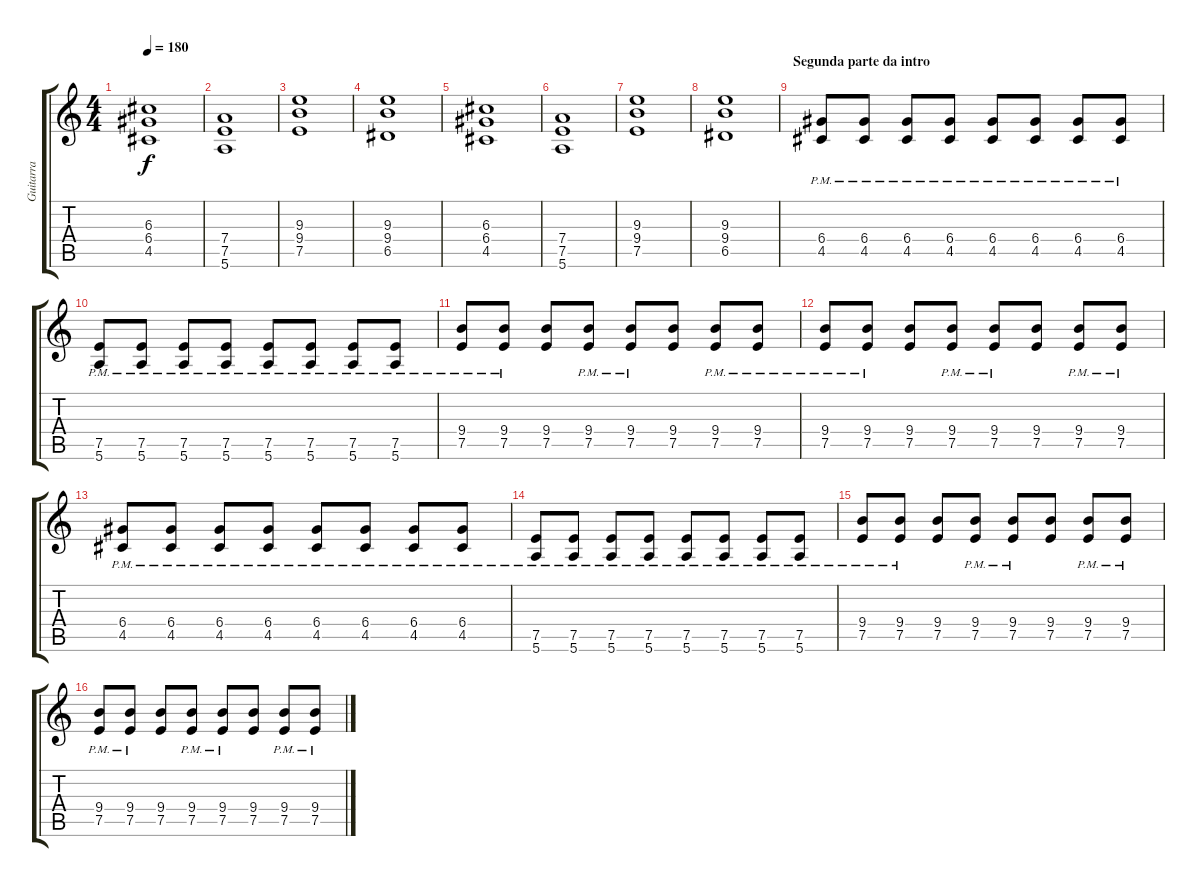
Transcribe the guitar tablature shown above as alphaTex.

\track ("Guitarra" "Guitarra") {instrument distortionguitar}
\staff {score tabs}
\tuning (E4 B3 G3 D3 A2 E2) {hide}
\ts (4 4)
\tempo 180
\clef g2
\ks c
(6.3 6.4 4.5).1{dy f instrument distortionguitar} |
(7.4 7.5 5.6).1 |
(9.3 9.4 7.5).1 |
(9.3 9.4 6.5).1 |
(6.3 6.4 4.5).1 |
(7.4 7.5 5.6).1 |
(9.3 9.4 7.5).1 |
(9.3 9.4 6.5).1 |
\section ("" "Segunda parte da intro")
(6.4{pm} 4.5{pm}).8 (6.4{pm} 4.5{pm}).8 (6.4{pm} 4.5{pm}).8 (6.4{pm} 4.5{pm}).8 (6.4{pm} 4.5{pm}).8 (6.4{pm} 4.5{pm}).8 (6.4{pm} 4.5{pm}).8 (6.4{pm} 4.5{pm}).8 |
(7.5{pm} 5.6{pm}).8 (7.5{pm} 5.6{pm}).8 (7.5{pm} 5.6{pm}).8 (7.5{pm} 5.6{pm}).8 (7.5{pm} 5.6{pm}).8 (7.5{pm} 5.6{pm}).8 (7.5{pm} 5.6{pm}).8 (7.5{pm} 5.6{pm}).8 |
(9.4{pm} 7.5{pm}).8 (9.4{pm} 7.5{pm}).8 (9.4 7.5).8 (9.4{pm} 7.5{pm}).8 (9.4{pm} 7.5{pm}).8 (9.4 7.5).8 (9.4{pm} 7.5{pm}).8 (9.4{pm} 7.5{pm}).8 |
(9.4{pm} 7.5{pm}).8 (9.4{pm} 7.5{pm}).8 (9.4 7.5).8 (9.4{pm} 7.5{pm}).8 (9.4{pm} 7.5{pm}).8 (9.4 7.5).8 (9.4{pm} 7.5{pm}).8 (9.4{pm} 7.5{pm}).8 |
(6.4{pm} 4.5{pm}).8 (6.4{pm} 4.5{pm}).8 (6.4{pm} 4.5{pm}).8 (6.4{pm} 4.5{pm}).8 (6.4{pm} 4.5{pm}).8 (6.4{pm} 4.5{pm}).8 (6.4{pm} 4.5{pm}).8 (6.4{pm} 4.5{pm}).8 |
(7.5{pm} 5.6{pm}).8 (7.5{pm} 5.6{pm}).8 (7.5{pm} 5.6{pm}).8 (7.5{pm} 5.6{pm}).8 (7.5{pm} 5.6{pm}).8 (7.5{pm} 5.6{pm}).8 (7.5{pm} 5.6{pm}).8 (7.5{pm} 5.6{pm}).8 |
(9.4{pm} 7.5{pm}).8 (9.4{pm} 7.5{pm}).8 (9.4 7.5).8 (9.4{pm} 7.5{pm}).8 (9.4{pm} 7.5{pm}).8 (9.4 7.5).8 (9.4{pm} 7.5{pm}).8 (9.4{pm} 7.5{pm}).8 |
(9.4{pm} 7.5{pm}).8 (9.4{pm} 7.5{pm}).8 (9.4 7.5).8 (9.4{pm} 7.5{pm}).8 (9.4{pm} 7.5{pm}).8 (9.4 7.5).8 (9.4{pm} 7.5{pm}).8 (9.4{pm} 7.5{pm}).8
